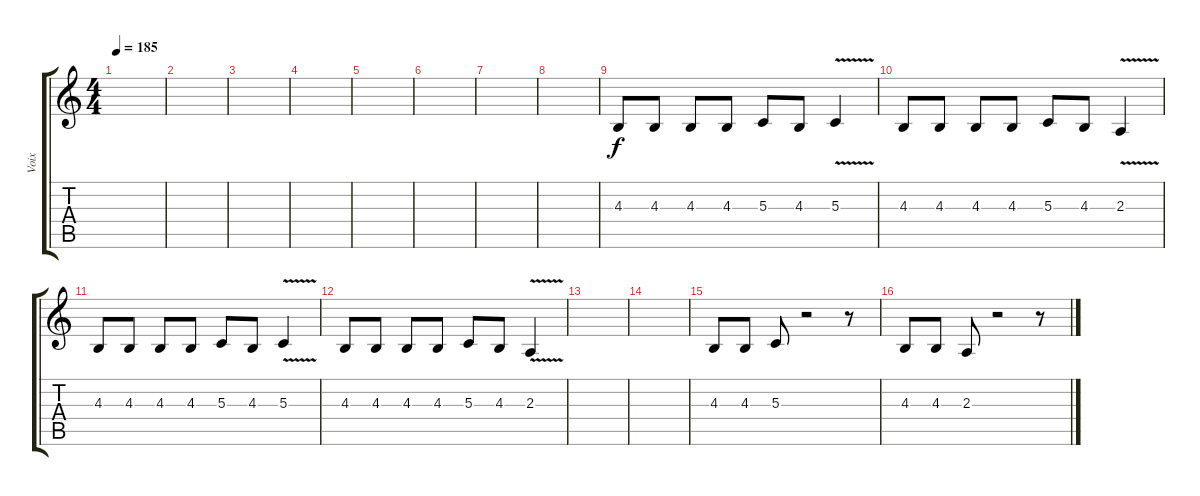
\track ("Voix" "Voix") {instrument cello}
\staff {score tabs}
\tuning (E4 B3 G3 D3 A2 E2) {hide}
\ts (4 4)
\tempo 185
\clef g2
\ks c
|
|
|
|
|
|
|
|
4.3.8 4.3.8 4.3.8 4.3.8 5.3.8 4.3.8 5.3{v}.4 |
4.3.8 4.3.8 4.3.8 4.3.8 5.3.8 4.3.8 2.3{v}.4 |
4.3.8 4.3.8 4.3.8 4.3.8 5.3.8 4.3.8 5.3{v}.4 |
4.3.8 4.3.8 4.3.8 4.3.8 5.3.8 4.3.8 2.3{v}.4 |
|
|
4.3.8 4.3.8 5.3.8 r.2 r.8 |
4.3.8 4.3.8 2.3.8 r.2 r.8
